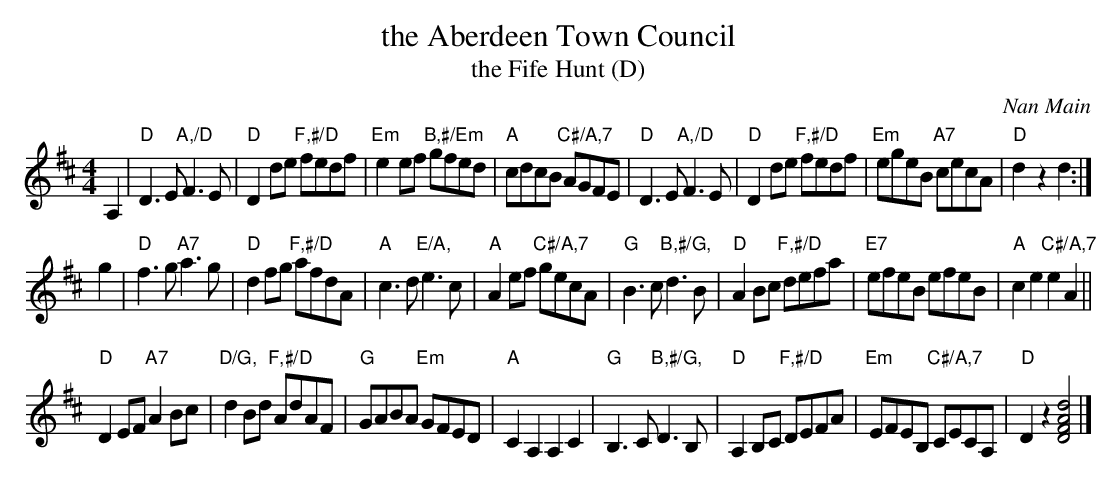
X:1
T: the Aberdeen Town Council
T: the Fife Hunt (D)
C: Nan Main
M: 4/4
L: 1/8
K: D
A,2 |\
"D"D3E "A,/D"F3E |"D"D2de "F,#/D"fedf | "Em"e2ef "B,#/Em"gfed | "A"cdcB "C#/A,7"AGFE |\
"D"D3E "A,/D"F3E |"D"D2de "F,#/D"fedf | "Em"egeB "A7"cecA | "D"d2z2 d2 :|
g2 |\
"D"f3g "A7"a3g | "D"d2fg "F,#/D"afdA | "A"c3d "E/A,"e3c | "A"A2ef "C#/A,7"gecA |\
"G"B3c "B,#/G,"d3B | "D"A2Bc "F,#/D"defa | "E7"efeB efeB | "A"c2e2 "C#/A,7"e2A2 ||
"D"D2EF "A7"A2Bc | "D/G,"d2Bd "F,#/D"AdAF | "G"GABA "Em"GFED | "A"C2A,2 A,2C2 |\
"G"B,3C "B,#/G,"D3B, | "D"A,2B,C "F,#/D"DEFA | "Em"EFEB, "C#/A,7"CECA, | "D"D2z2 [d4A4F4D4] |]
